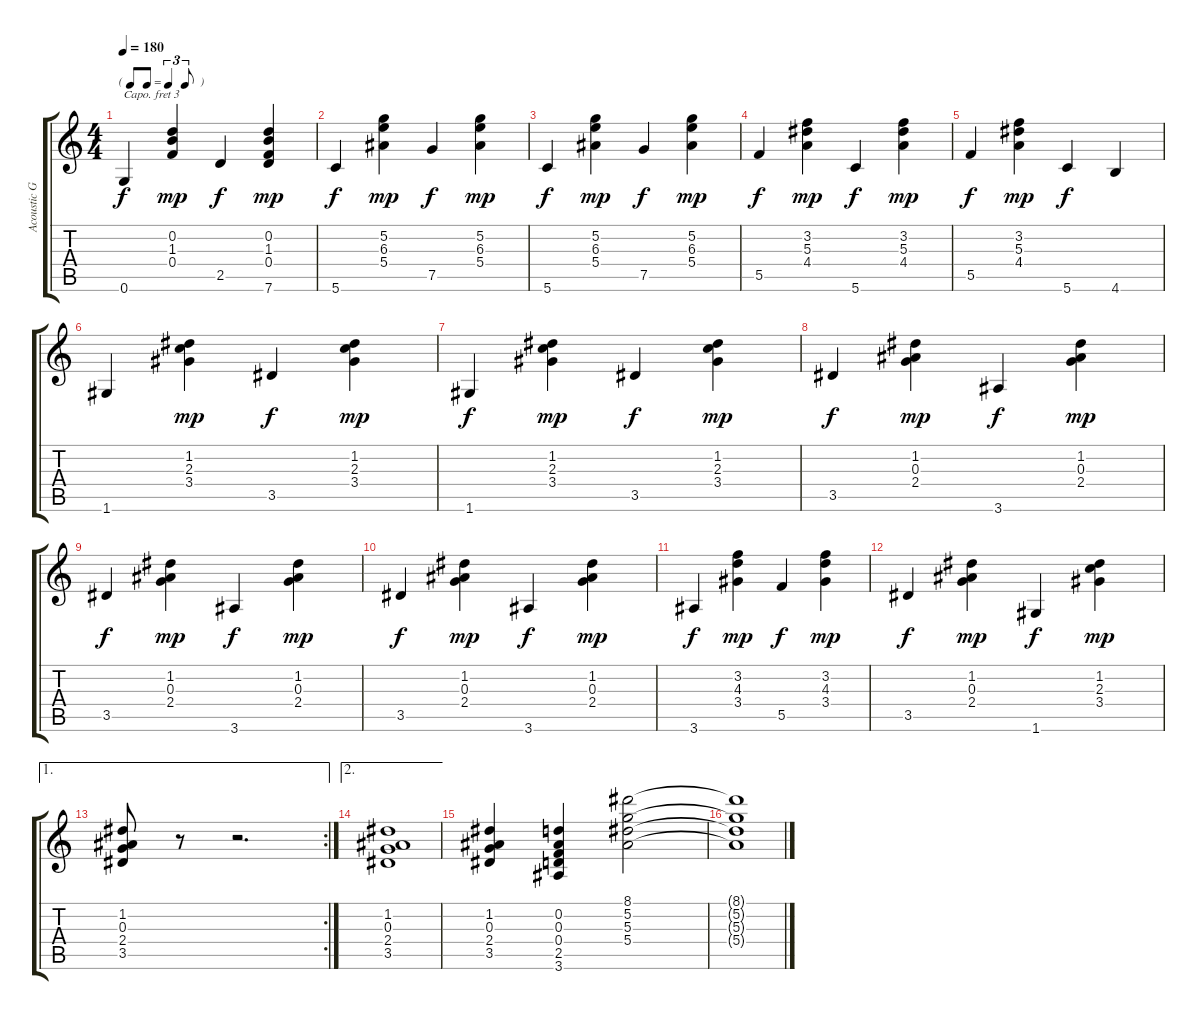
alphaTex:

\track ("Acoustic Guitar" "Acoustic G") {instrument acousticguitarnylon}
\staff {score tabs}
\capo 3
\tuning (E4 B3 G3 D3 A2 E2) {hide}
\ts (4 4)
\tf triplet8th
\tempo 180
\clef g2
\ks c
0.6.4{dy f} (0.2 1.3 0.4).4{dy mp} 2.5.4{dy f} (0.2 1.3 0.4 7.6).4{dy mp} |
5.6.4{dy f} (5.2 6.3 5.4).4{dy mp} 7.5.4{dy f} (5.2 6.3 5.4).4{dy mp} |
5.6.4{dy f} (5.2 6.3 5.4).4{dy mp} 7.5.4{dy f} (5.2 6.3 5.4).4{dy mp} |
5.5.4{dy f} (3.2 5.3 4.4).4{dy mp} 5.6.4{dy f} (3.2 5.3 4.4).4{dy mp} |
5.5.4{dy f} (3.2 5.3 4.4).4{dy mp} 5.6.4{dy f} 4.6.4 |
1.6.4 (1.2 2.3 3.4).4{dy mp} 3.5.4{dy f} (1.2 2.3 3.4).4{dy mp} |
1.6.4{dy f} (1.2 2.3 3.4).4{dy mp} 3.5.4{dy f} (1.2 2.3 3.4).4{dy mp} |
3.5.4{dy f} (1.2 0.3 2.4).4{dy mp} 3.6.4{dy f} (1.2 0.3 2.4).4{dy mp} |
3.5.4{dy f} (1.2 0.3 2.4).4{dy mp} 3.6.4{dy f} (1.2 0.3 2.4).4{dy mp} |
3.5.4{dy f} (1.2 0.3 2.4).4{dy mp} 3.6.4{dy f} (1.2 0.3 2.4).4{dy mp} |
3.6.4{dy f} (3.2 4.3 3.4).4{dy mp} 5.5.4{dy f} (3.2 4.3 3.4).4{dy mp} |
3.5.4{dy f} (1.2 0.3 2.4).4{dy mp} 1.6.4{dy f} (1.2 2.3 3.4).4{dy mp} |
\ae 1
\rc 2
(1.2 0.3 2.4 3.5).8 r.8 r.2{d} |
\ae 2
(1.2 0.3 2.4 3.5).1 |
(1.2 0.3 2.4 3.5).4 (0.2 0.3 0.4 2.5 3.6).4 (8.1 5.2 5.3 5.4).2 |
(8.1{t} 5.2{t} 5.3{t} 5.4{t}).1
